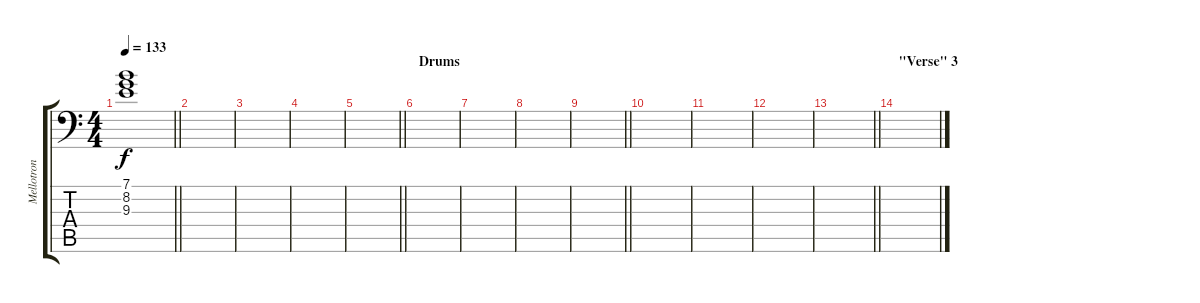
\track ("Mellotron" "Mellotron") {instrument flute}
\staff {score tabs}
\tuning (E4 B3 G3 D3 A2 E1) {hide}
\ts (4 4)
\tempo 133
\clef f4
\barLineRight lightlight
\ks c
(7.1{t} 8.2{t} 9.3{t}).1{dy f} |
\section ("" "")
|
|
|
\barLineRight lightlight
|
\section ("" "Drums")
|
|
|
\barLineRight lightlight
|
\section ("" "")
|
|
|
\barLineRight lightlight
|
\section ("" "\"Verse\" 3")
